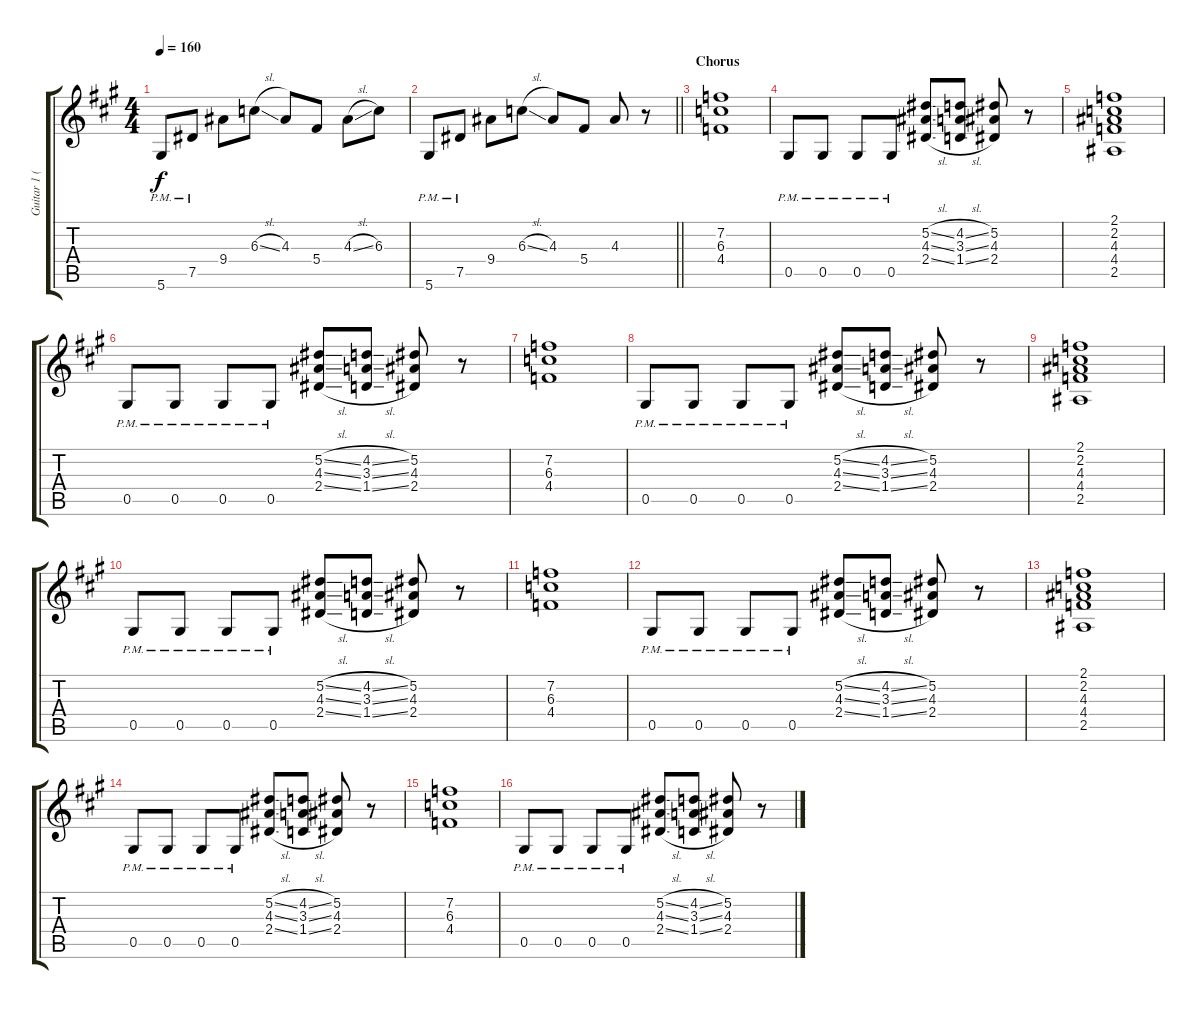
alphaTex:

\track ("Guitar 1 (Rhythm)" "Guitar 1 (") {instrument overdrivenguitar}
\staff {score tabs}
\tuning (Eb4 Bb3 Gb3 Db3 Ab2 Eb2) {hide}
\ts (4 4)
\tempo 160
\clef g2
\ks a
5.6{pm}.8{dy f} 7.5{pm}.8 9.4.8 6.3{sl}.8 4.3.8 5.4.8 4.3{sl}.8 6.3.8 |
\barLineRight lightlight
5.6{pm}.8 7.5{pm}.8 9.4.8 6.3{sl}.8 4.3.8 5.4.8 4.3.8 r.8 |
\section ("" "Chorus")
(7.2 6.3 4.4).1 |
0.5{pm}.8 0.5{pm}.8 0.5{pm}.8 0.5{pm}.8 (5.2{sl} 4.3{sl} 2.4{sl}).8 (4.2{sl} 3.3{sl} 1.4{sl}).8 (5.2 4.3 2.4).8 r.8 |
(2.1 2.2 4.3 4.4 2.5).1 |
0.5{pm}.8 0.5{pm}.8 0.5{pm}.8 0.5{pm}.8 (5.2{sl} 4.3{sl} 2.4{sl}).8 (4.2{sl} 3.3{sl} 1.4{sl}).8 (5.2 4.3 2.4).8 r.8 |
(7.2 6.3 4.4).1 |
0.5{pm}.8 0.5{pm}.8 0.5{pm}.8 0.5{pm}.8 (5.2{sl} 4.3{sl} 2.4{sl}).8 (4.2{sl} 3.3{sl} 1.4{sl}).8 (5.2 4.3 2.4).8 r.8 |
(2.1 2.2 4.3 4.4 2.5).1 |
0.5{pm}.8 0.5{pm}.8 0.5{pm}.8 0.5{pm}.8 (5.2{sl} 4.3{sl} 2.4{sl}).8 (4.2{sl} 3.3{sl} 1.4{sl}).8 (5.2 4.3 2.4).8 r.8 |
(7.2 6.3 4.4).1 |
0.5{pm}.8 0.5{pm}.8 0.5{pm}.8 0.5{pm}.8 (5.2{sl} 4.3{sl} 2.4{sl}).8 (4.2{sl} 3.3{sl} 1.4{sl}).8 (5.2 4.3 2.4).8 r.8 |
(2.1 2.2 4.3 4.4 2.5).1 |
0.5{pm}.8 0.5{pm}.8 0.5{pm}.8 0.5{pm}.8 (5.2{sl} 4.3{sl} 2.4{sl}).8 (4.2{sl} 3.3{sl} 1.4{sl}).8 (5.2 4.3 2.4).8 r.8 |
(7.2 6.3 4.4).1 |
0.5{pm}.8 0.5{pm}.8 0.5{pm}.8 0.5{pm}.8 (5.2{sl} 4.3{sl} 2.4{sl}).8 (4.2{sl} 3.3{sl} 1.4{sl}).8 (5.2 4.3 2.4).8 r.8
